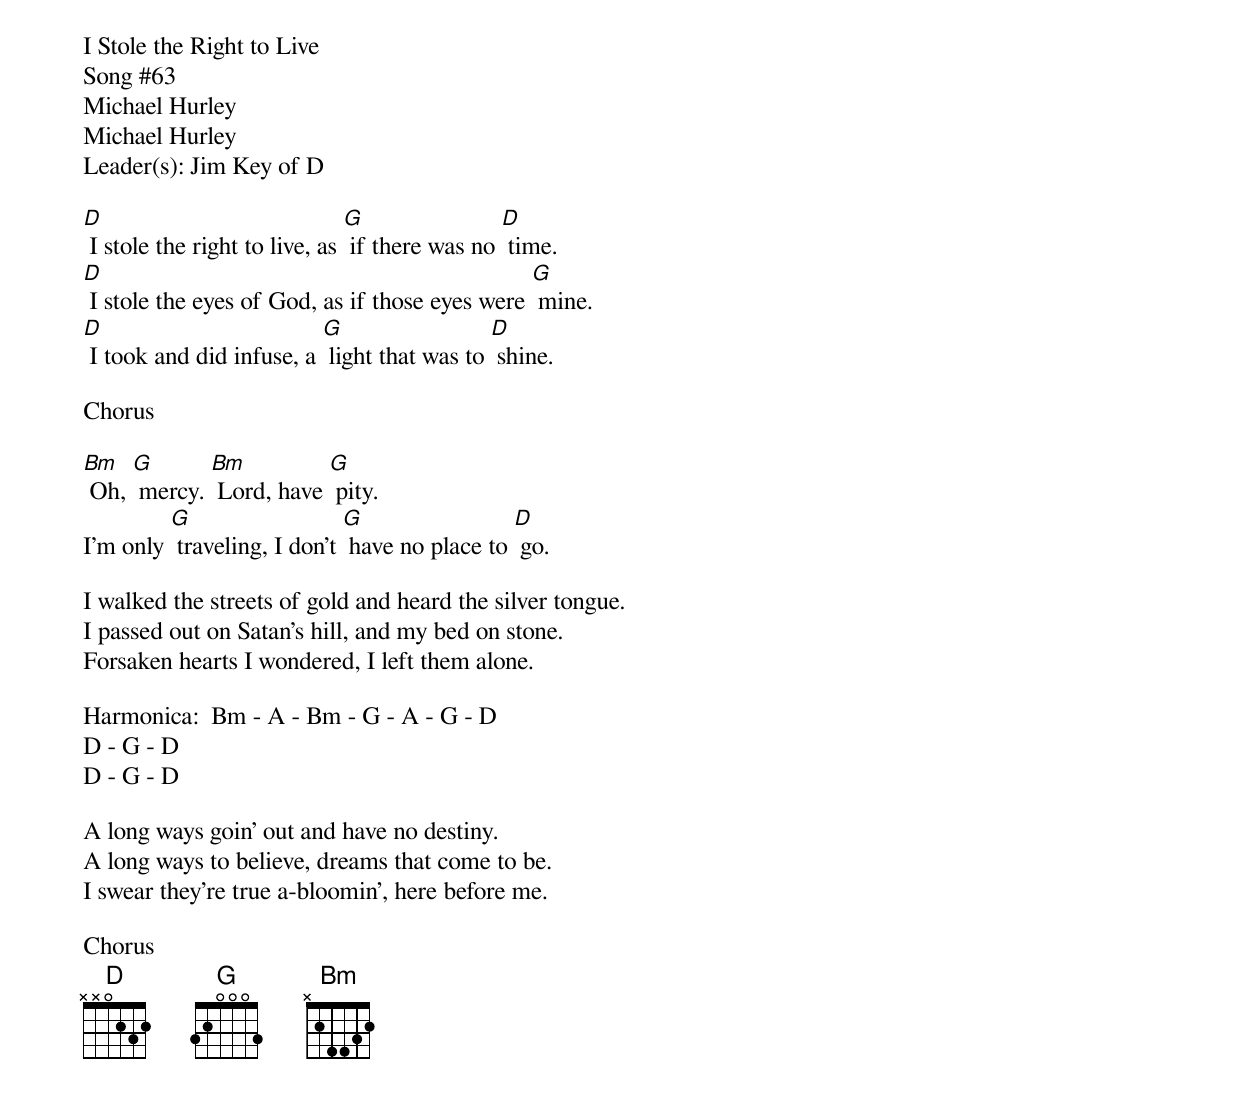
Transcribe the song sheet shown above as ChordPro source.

I Stole the Right to Live
Song #63
Michael Hurley
Michael Hurley
Leader(s): Jim Key of D

[D] I stole the right to live, as [G] if there was no [D] time.
[D] I stole the eyes of God, as if those eyes were [G] mine.
[D] I took and did infuse, a [G] light that was to [D] shine.

Chorus

[Bm] Oh, [G] mercy. [Bm] Lord, have [G] pity.
I'm only [G] traveling, I don't [G] have no place to [D] go.

I walked the streets of gold and heard the silver tongue.
I passed out on Satan’s hill, and my bed on stone.
Forsaken hearts I wondered, I left them alone.

Harmonica:  Bm - A - Bm - G - A - G - D
D - G - D
D - G - D

A long ways goin' out and have no destiny.
A long ways to believe, dreams that come to be.
I swear they're true a-bloomin', here before me.

Chorus
